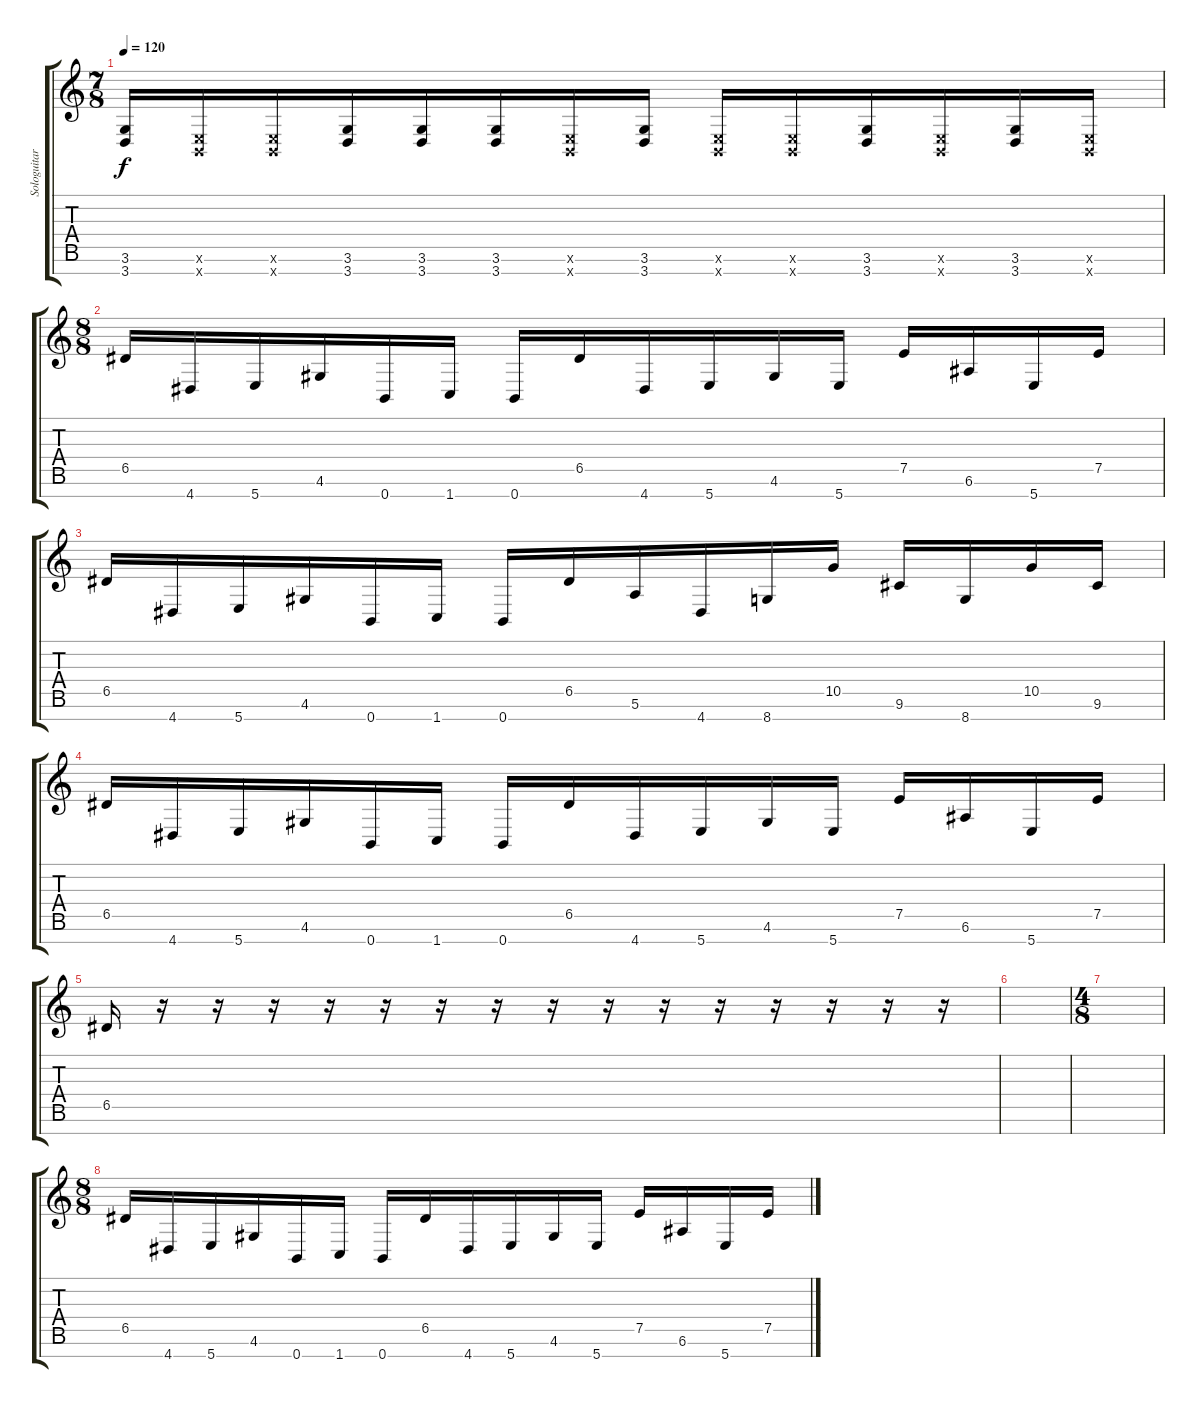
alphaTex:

\track ("Sologuitar" "Sologuitar") {instrument distortionguitar}
\staff {score tabs}
\tuning (E4 B3 G3 D3 A2 E2 B1) {hide}
\ts (7 8)
\tempo 120
\clef g2
\ks c
(3.6 3.7).16{dy f} (0.6{x} 0.7{x}).16 (0.6{x} 0.7{x}).16 (3.6 3.7).16 (3.6 3.7).16 (3.6 3.7).16 (0.6{x} 0.7{x}).16 (3.6 3.7).16 (0.6{x} 0.7{x}).16 (0.6{x} 0.7{x}).16 (3.6 3.7).16 (0.6{x} 0.7{x}).16 (3.6 3.7).16 (0.6{x} 0.7{x}).16 |
\ts (8 8)
6.5.16 4.7.16 5.7.16 4.6.16 0.7.16 1.7.16 0.7.16 6.5.16 4.7.16 5.7.16 4.6.16 5.7.16 7.5.16 6.6.16 5.7.16 7.5.16 |
6.5.16 4.7.16 5.7.16 4.6.16 0.7.16 1.7.16 0.7.16 6.5.16 5.6.16 4.7.16 8.7.16 10.5.16 9.6.16 8.7.16 10.5.16 9.6.16 |
6.5.16 4.7.16 5.7.16 4.6.16 0.7.16 1.7.16 0.7.16 6.5.16 4.7.16 5.7.16 4.6.16 5.7.16 7.5.16 6.6.16 5.7.16 7.5.16 |
6.5.16 r.16 r.16 r.16 r.16 r.16 r.16 r.16 r.16 r.16 r.16 r.16 r.16 r.16 r.16 r.16 |
|
\ts (4 8)
|
\ts (8 8)
6.5.16 4.7.16 5.7.16 4.6.16 0.7.16 1.7.16 0.7.16 6.5.16 4.7.16 5.7.16 4.6.16 5.7.16 7.5.16 6.6.16 5.7.16 7.5.16
